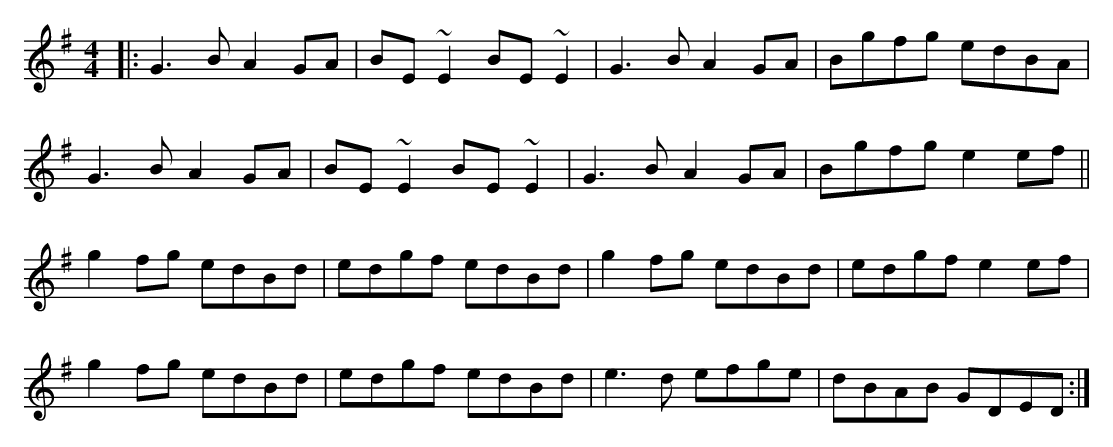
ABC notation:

X:1
M:4/4
K:G
|:G3B A2GA|BE~E2 BE~E2|G3B A2GA|Bgfg edBA|
G3B A2GA|BE~E2 BE~E2|G3B A2GA|Bgfg e2ef||
g2fg edBd|edgf edBd|g2fg edBd|edgf e2ef|
g2fg edBd|edgf edBd|e3d efge|dBAB GDED:|
